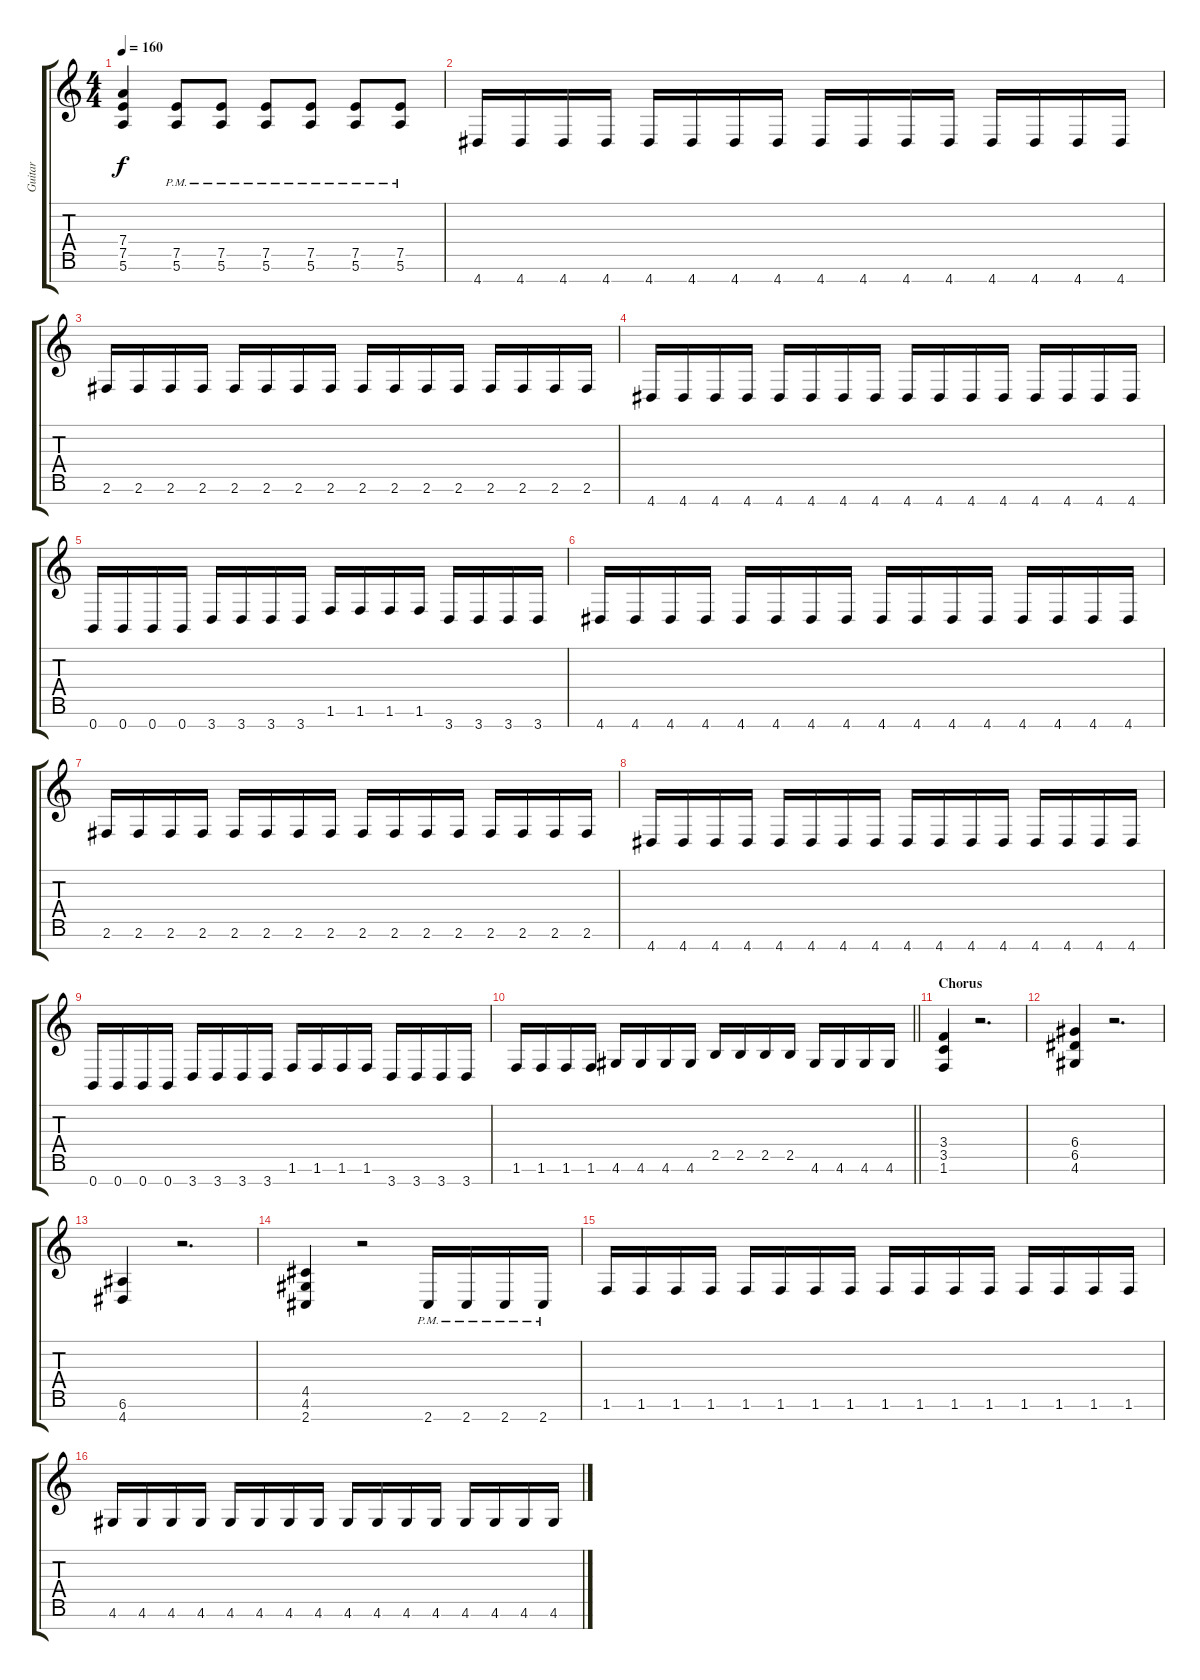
\track ("Guitar" "Guitar") {instrument distortionguitar}
\staff {score tabs}
\tuning (E4 B3 G3 D3 A2 E2 B1) {hide}
\ts (4 4)
\tempo 160
\clef g2
\ks c
(7.4 7.5 5.6).4{dy f} (7.5{pm} 5.6{pm}).8 (7.5{pm} 5.6{pm}).8 (7.5{pm} 5.6{pm}).8 (7.5{pm} 5.6{pm}).8 (7.5{pm} 5.6{pm}).8 (7.5{pm} 5.6{pm}).8 |
4.7.16 4.7.16 4.7.16 4.7.16 4.7.16 4.7.16 4.7.16 4.7.16 4.7.16 4.7.16 4.7.16 4.7.16 4.7.16 4.7.16 4.7.16 4.7.16 |
2.6.16 2.6.16 2.6.16 2.6.16 2.6.16 2.6.16 2.6.16 2.6.16 2.6.16 2.6.16 2.6.16 2.6.16 2.6.16 2.6.16 2.6.16 2.6.16 |
4.7.16 4.7.16 4.7.16 4.7.16 4.7.16 4.7.16 4.7.16 4.7.16 4.7.16 4.7.16 4.7.16 4.7.16 4.7.16 4.7.16 4.7.16 4.7.16 |
0.7.16 0.7.16 0.7.16 0.7.16 3.7.16 3.7.16 3.7.16 3.7.16 1.6.16 1.6.16 1.6.16 1.6.16 3.7.16 3.7.16 3.7.16 3.7.16 |
4.7.16 4.7.16 4.7.16 4.7.16 4.7.16 4.7.16 4.7.16 4.7.16 4.7.16 4.7.16 4.7.16 4.7.16 4.7.16 4.7.16 4.7.16 4.7.16 |
2.6.16 2.6.16 2.6.16 2.6.16 2.6.16 2.6.16 2.6.16 2.6.16 2.6.16 2.6.16 2.6.16 2.6.16 2.6.16 2.6.16 2.6.16 2.6.16 |
4.7.16 4.7.16 4.7.16 4.7.16 4.7.16 4.7.16 4.7.16 4.7.16 4.7.16 4.7.16 4.7.16 4.7.16 4.7.16 4.7.16 4.7.16 4.7.16 |
0.7.16 0.7.16 0.7.16 0.7.16 3.7.16 3.7.16 3.7.16 3.7.16 1.6.16 1.6.16 1.6.16 1.6.16 3.7.16 3.7.16 3.7.16 3.7.16 |
\barLineRight lightlight
1.6.16 1.6.16 1.6.16 1.6.16 4.6.16 4.6.16 4.6.16 4.6.16 2.5.16 2.5.16 2.5.16 2.5.16 4.6.16 4.6.16 4.6.16 4.6.16 |
\section ("" "Chorus")
(3.4 3.5 1.6).4 r.2{d} |
(6.4 6.5 4.6).4 r.2{d} |
(6.6 4.7).4 r.2{d} |
(4.5 4.6 2.7).4 r.2 2.7{pm}.16 2.7{pm}.16 2.7{pm}.16 2.7{pm}.16 |
1.6.16 1.6.16 1.6.16 1.6.16 1.6.16 1.6.16 1.6.16 1.6.16 1.6.16 1.6.16 1.6.16 1.6.16 1.6.16 1.6.16 1.6.16 1.6.16 |
4.6.16 4.6.16 4.6.16 4.6.16 4.6.16 4.6.16 4.6.16 4.6.16 4.6.16 4.6.16 4.6.16 4.6.16 4.6.16 4.6.16 4.6.16 4.6.16
